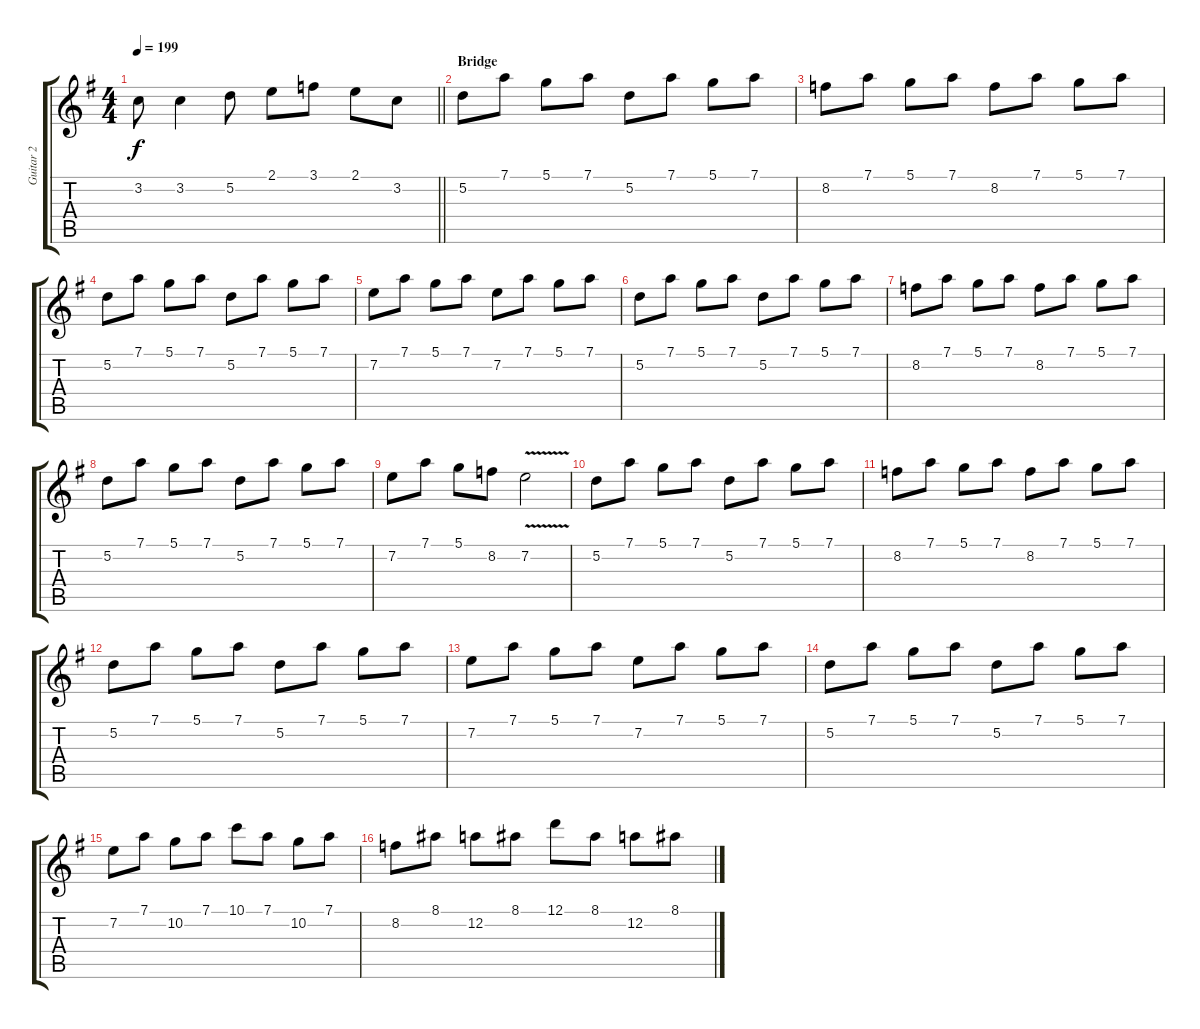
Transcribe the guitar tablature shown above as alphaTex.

\track ("Guitar 2" "Guitar 2") {instrument distortionguitar}
\staff {score tabs}
\tuning (D4 A3 F3 C3 G2 D2) {hide}
\ts (4 4)
\tempo 199
\clef g2
\barLineRight lightlight
\ks eminor
3.2{t}.8{dy f} 3.2.4 5.2.8 2.1.8 3.1.8 2.1.8 3.2.8 |
\section ("" "Bridge")
5.2.8 7.1.8 5.1.8 7.1.8 5.2.8 7.1.8 5.1.8 7.1.8 |
8.2.8 7.1.8 5.1.8 7.1.8 8.2.8 7.1.8 5.1.8 7.1.8 |
5.2.8 7.1.8 5.1.8 7.1.8 5.2.8 7.1.8 5.1.8 7.1.8 |
7.2.8 7.1.8 5.1.8 7.1.8 7.2.8 7.1.8 5.1.8 7.1.8 |
5.2.8 7.1.8 5.1.8 7.1.8 5.2.8 7.1.8 5.1.8 7.1.8 |
8.2.8 7.1.8 5.1.8 7.1.8 8.2.8 7.1.8 5.1.8 7.1.8 |
5.2.8 7.1.8 5.1.8 7.1.8 5.2.8 7.1.8 5.1.8 7.1.8 |
7.2.8 7.1.8 5.1.8 8.2.8 7.2{v}.2 |
5.2.8 7.1.8 5.1.8 7.1.8 5.2.8 7.1.8 5.1.8 7.1.8 |
8.2.8 7.1.8 5.1.8 7.1.8 8.2.8 7.1.8 5.1.8 7.1.8 |
5.2.8 7.1.8 5.1.8 7.1.8 5.2.8 7.1.8 5.1.8 7.1.8 |
7.2.8 7.1.8 5.1.8 7.1.8 7.2.8 7.1.8 5.1.8 7.1.8 |
5.2.8 7.1.8 5.1.8 7.1.8 5.2.8 7.1.8 5.1.8 7.1.8 |
7.2.8 7.1.8 10.2.8 7.1.8 10.1.8 7.1.8 10.2.8 7.1.8 |
8.2.8 8.1.8 12.2.8 8.1.8 12.1.8 8.1.8 12.2.8 8.1.8
